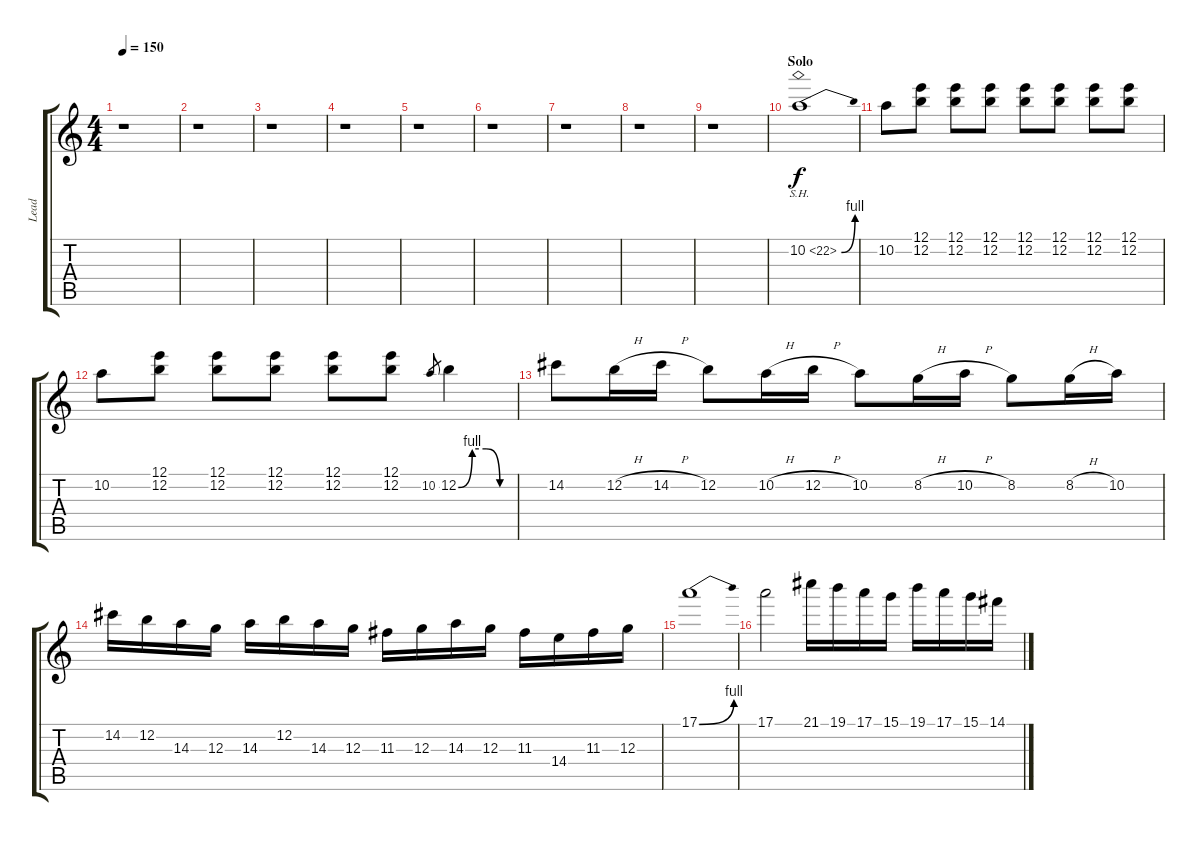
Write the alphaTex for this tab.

\track ("Lead" "Lead") {instrument distortionguitar}
\staff {score tabs}
\tuning (E4 B3 G3 D3 A2 E2) {hide}
\ts (4 4)
\tempo 150
\clef g2
\ks c
r.1{dy f} |
r.1 |
r.1 |
r.1 |
r.1 |
r.1 |
r.1 |
r.1 |
r.1 |
\section ("" "Solo")
10.2{be (bend 0 0 60 4) sh 12}.1 |
\section ("" "")
10.2.8 (12.1 12.2).8 (12.1 12.2).8 (12.1 12.2).8 (12.1 12.2).8 (12.1 12.2).8 (12.1 12.2).8 (12.1 12.2).8 |
10.2.8 (12.1 12.2).8 (12.1 12.2).8 (12.1 12.2).8 (12.1 12.2).8 (12.1 12.2).8 10.2.8{gr} 12.2{be (custom 0 0 15 4 30 4 45 0 60 0)}.4 |
14.2.8 12.2{h}.16 14.2{h}.16 12.2.8 10.2{h}.16 12.2{h}.16 10.2.8 8.2{h}.16 10.2{h}.16 8.2.8 8.2{h}.16 10.2.16 |
14.2.16 12.2.16 14.3.16 12.3.16 14.3.16 12.2.16 14.3.16 12.3.16 11.3.16 12.3.16 14.3.16 12.3.16 11.3.16 14.4.16 11.3.16 12.3.16 |
17.1{be (bend 0 0 60 4)}.1 |
17.1.2 21.1.16 19.1.16 17.1.16 15.1.16 19.1.16 17.1.16 15.1.16 14.1.16
